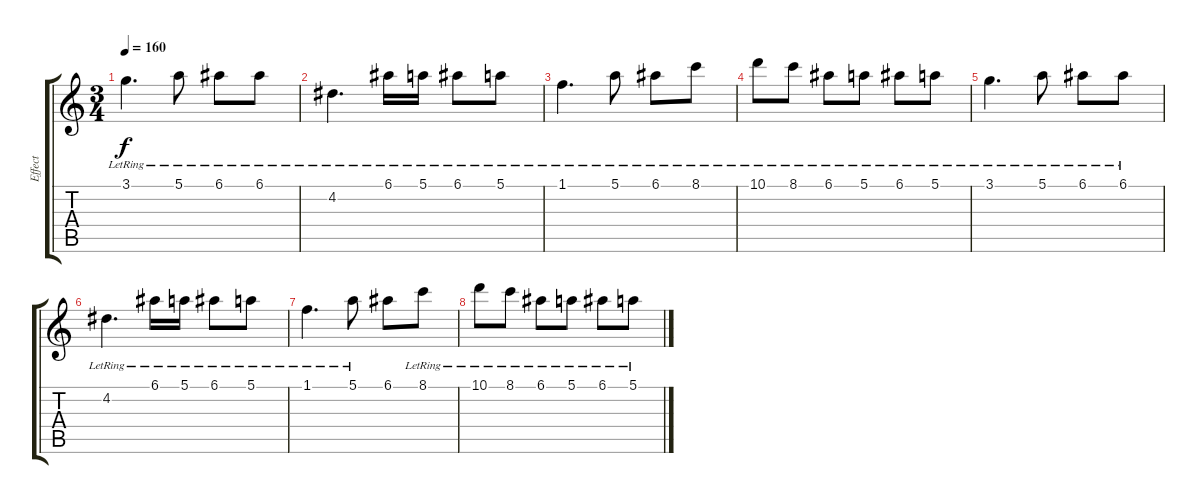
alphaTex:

\track ("Effect" "Effect") {instrument acousticguitarsteel}
\staff {score tabs}
\tuning (E4 B3 G3 D3 A2 E2) {hide}
\ts (3 4)
\tempo 160
\clef g2
\ks c
3.1{lr}.4{d dy f} 5.1{lr}.8 6.1{lr}.8 6.1{lr}.8 |
4.2{lr}.4{d} 6.1{lr}.16 5.1{lr}.16 6.1{lr}.8 5.1{lr}.8 |
1.1{lr}.4{d} 5.1{lr}.8 6.1{lr}.8 8.1{lr}.8 |
10.1{lr}.8 8.1{lr}.8 6.1{lr}.8 5.1{lr}.8 6.1{lr}.8 5.1{lr}.8 |
3.1{lr}.4{d} 5.1{lr}.8 6.1{lr}.8 6.1{lr}.8 |
4.2{lr}.4{d} 6.1{lr}.16 5.1{lr}.16 6.1{lr}.8 5.1{lr}.8 |
1.1{lr}.4{d} 5.1{lr}.8 6.1.8 8.1{lr}.8 |
10.1{lr}.8 8.1{lr}.8 6.1{lr}.8 5.1{lr}.8 6.1{lr}.8 5.1{lr}.8
